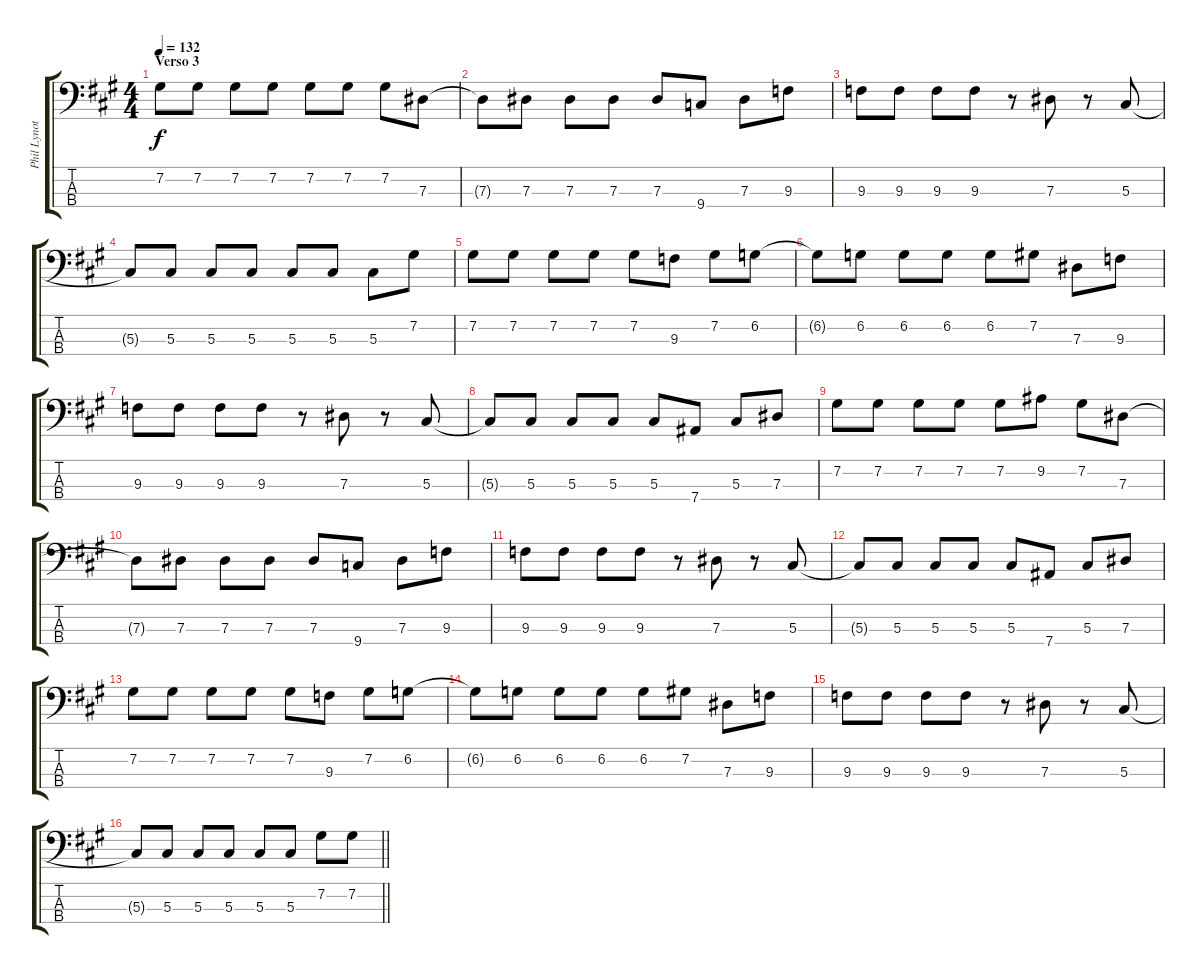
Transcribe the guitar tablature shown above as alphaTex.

\track ("Phil Lynott" "Phil Lynot") {instrument electricbasspick}
\staff {score tabs}
\tuning (Gb2 Db2 Ab1 Eb1) {hide}
\ts (4 4)
\section ("" "Verso 3")
\tempo 132
\clef f4
\ks a
7.2.8{dy f} 7.2.8 7.2.8 7.2.8 7.2.8 7.2.8 7.2.8 7.3.8 |
7.3{t}.8 7.3.8 7.3.8 7.3.8 7.3.8 9.4.8 7.3.8 9.3.8 |
9.3.8 9.3.8 9.3.8 9.3.8 r.8 7.3.8 r.8 5.3.8 |
5.3{t}.8 5.3.8 5.3.8 5.3.8 5.3.8 5.3.8 5.3.8 7.2.8 |
7.2.8 7.2.8 7.2.8 7.2.8 7.2.8 9.3.8 7.2.8 6.2.8 |
6.2{t}.8 6.2.8 6.2.8 6.2.8 6.2.8 7.2.8 7.3.8 9.3.8 |
9.3.8 9.3.8 9.3.8 9.3.8 r.8 7.3.8 r.8 5.3.8 |
5.3{t}.8 5.3.8 5.3.8 5.3.8 5.3.8 7.4.8 5.3.8 7.3.8 |
7.2.8 7.2.8 7.2.8 7.2.8 7.2.8 9.2.8 7.2.8 7.3.8 |
7.3{t}.8 7.3.8 7.3.8 7.3.8 7.3.8 9.4.8 7.3.8 9.3.8 |
9.3.8 9.3.8 9.3.8 9.3.8 r.8 7.3.8 r.8 5.3.8 |
5.3{t}.8 5.3.8 5.3.8 5.3.8 5.3.8 7.4.8 5.3.8 7.3.8 |
7.2.8 7.2.8 7.2.8 7.2.8 7.2.8 9.3.8 7.2.8 6.2.8 |
6.2{t}.8 6.2.8 6.2.8 6.2.8 6.2.8 7.2.8 7.3.8 9.3.8 |
9.3.8 9.3.8 9.3.8 9.3.8 r.8 7.3.8 r.8 5.3.8 |
\barLineRight lightlight
5.3{t}.8 5.3.8 5.3.8 5.3.8 5.3.8 5.3.8 7.2.8 7.2.8
